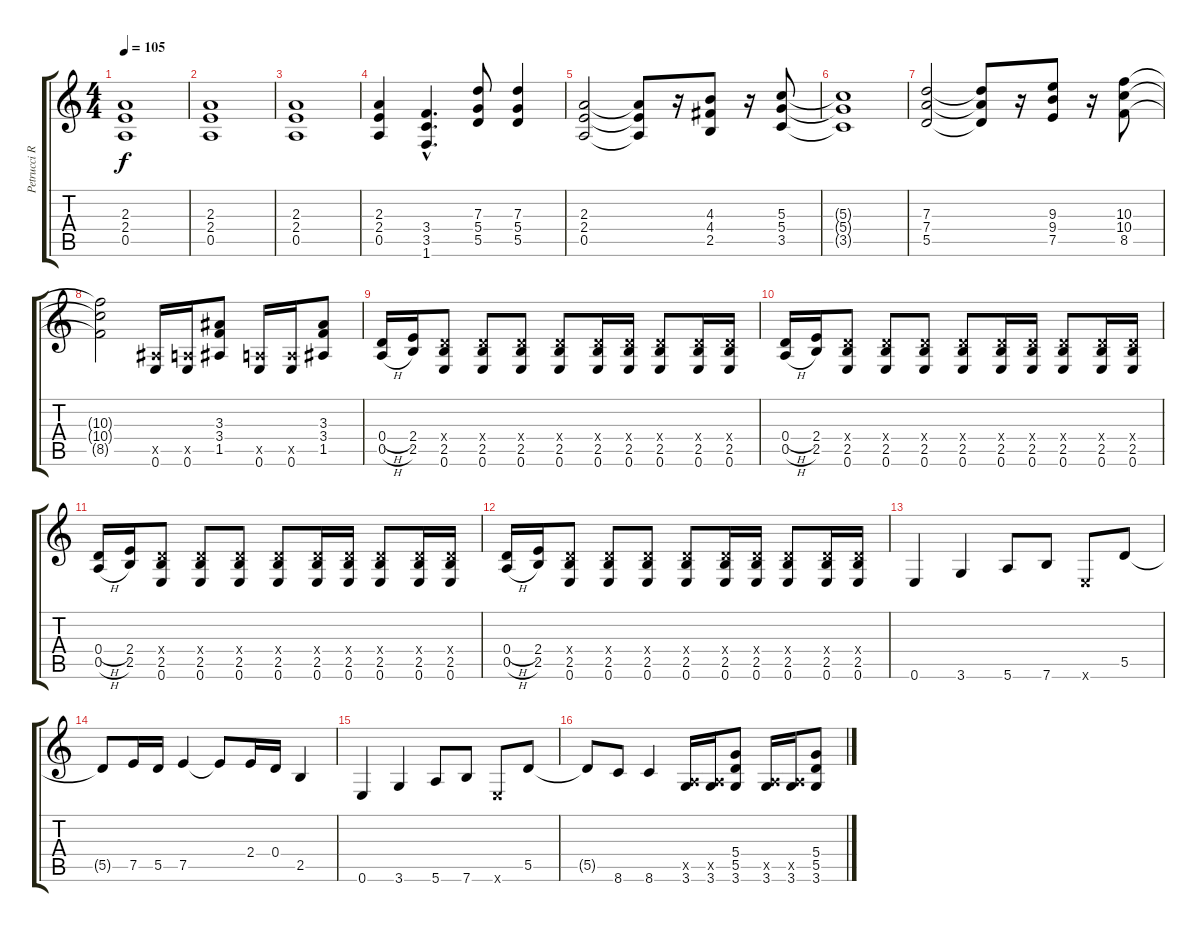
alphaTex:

\track ("Petrucci Rythm" "Petrucci R") {instrument distortionguitar}
\staff {score tabs}
\tuning (E4 B3 G3 D3 A2 E2) {hide}
\ts (4 4)
\tempo 105
\clef g2
\ks c
(2.3 2.4 0.5).1{dy f} |
(2.3 2.4 0.5).1 |
(2.3 2.4 0.5).1 |
(2.3 2.4 0.5).4 (3.4{hac} 3.5{hac} 1.6{hac}).4{d} (7.3 5.4 5.5).8 (7.3 5.4 5.5).4 |
(2.3 2.4 0.5).2 (2.3{t} 2.4{t} 0.5{t}).8 r.16 (4.3 4.4 2.5).8 r.16 (5.3 5.4 3.5).8 |
(5.3{t} 5.4{t} 3.5{t}).1 |
(7.3 7.4 5.5).2 (7.3{t} 7.4{t} 5.5{t}).8 r.16 (9.3 9.4 7.5).8 r.16 (10.3 10.4 8.5).8 |
(10.3{t} 10.4{t} 8.5{t}).2 (1.5{x} 0.6).16 (0.5{x} 0.6).16 (3.3 3.4 1.5).8 (0.5{x} 0.6).16 (0.5{x} 0.6).16 (3.3 3.4 1.5).8 |
(0.4{h} 0.5{h}).16 (2.4 2.5).16 (0.4{x} 2.5 0.6).8 (0.4{x} 2.5 0.6).8 (0.4{x} 2.5 0.6).8 (0.4{x} 2.5 0.6).8 (0.4{x} 2.5 0.6).16 (0.4{x} 2.5 0.6).16 (0.4{x} 2.5 0.6).8 (0.4{x} 2.5 0.6).16 (0.4{x} 2.5 0.6).16 |
(0.4{h} 0.5{h}).16 (2.4 2.5).16 (0.4{x} 2.5 0.6).8 (0.4{x} 2.5 0.6).8 (0.4{x} 2.5 0.6).8 (0.4{x} 2.5 0.6).8 (0.4{x} 2.5 0.6).16 (0.4{x} 2.5 0.6).16 (0.4{x} 2.5 0.6).8 (0.4{x} 2.5 0.6).16 (0.4{x} 2.5 0.6).16 |
(0.4{h} 0.5{h}).16 (2.4 2.5).16 (0.4{x} 2.5 0.6).8 (0.4{x} 2.5 0.6).8 (0.4{x} 2.5 0.6).8 (0.4{x} 2.5 0.6).8 (0.4{x} 2.5 0.6).16 (0.4{x} 2.5 0.6).16 (0.4{x} 2.5 0.6).8 (0.4{x} 2.5 0.6).16 (0.4{x} 2.5 0.6).16 |
(0.4{h} 0.5{h}).16 (2.4 2.5).16 (0.4{x} 2.5 0.6).8 (0.4{x} 2.5 0.6).8 (0.4{x} 2.5 0.6).8 (0.4{x} 2.5 0.6).8 (0.4{x} 2.5 0.6).16 (0.4{x} 2.5 0.6).16 (0.4{x} 2.5 0.6).8 (0.4{x} 2.5 0.6).16 (0.4{x} 2.5 0.6).16 |
0.6.4 3.6.4 5.6.8 7.6.8 0.6{x}.8 5.5.8 |
5.5{t}.8 7.5.16 5.5.16 7.5.4 7.5{t}.8 2.4.16 0.4.16 2.5.4 |
0.6.4 3.6.4 5.6.8 7.6.8 0.6{x}.8 5.5.8 |
5.5{t}.8 8.6.8 8.6.4 (0.5{x} 3.6).16 (0.5{x} 3.6).16 (5.4 5.5 3.6).8 (0.5{x} 3.6).16 (0.5{x} 3.6).16 (5.4 5.5 3.6).8
